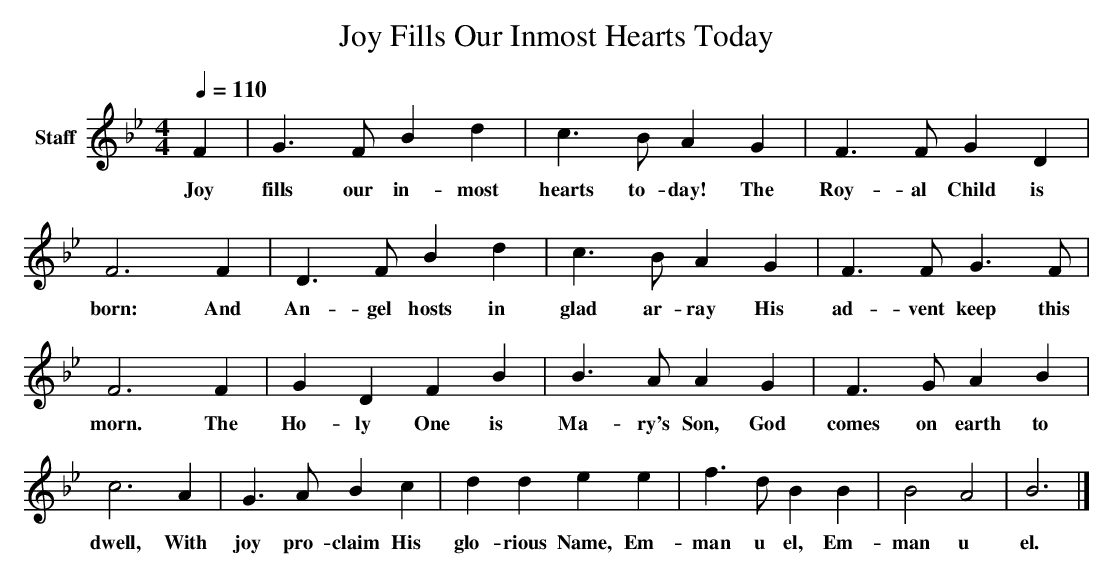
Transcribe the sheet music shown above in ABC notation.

X:1
T: Joy Fills Our Inmost Hearts Today
L: 1/4
M: 4/4
Q: 1/4=110
V: P1 name="Staff"
K: Bb
[V: P1]  F | G3/ F/ B d | c3/ B/ A G | F3/ F/ G D | F3 F | D3/ F/ B d | c3/ B/ A G | F3/ F/ G3/ F/ | F3 F | G D F B | B3/ A/ A G | F3/ G/ A B | c3 A | G3/ A/ B c | d d e e | f3/ d/ B B | B2 A2 | B3|]
w: Joy fills our in- most hearts to- day! The Roy- al Child is born: And An- gel hosts in glad ar- ray His ad- vent keep this morn. The Ho- ly One is Ma- ry's Son, God comes on earth to dwell, With joy pro- claim His glo- rious Name, Em- man u el, Em- man u el.
